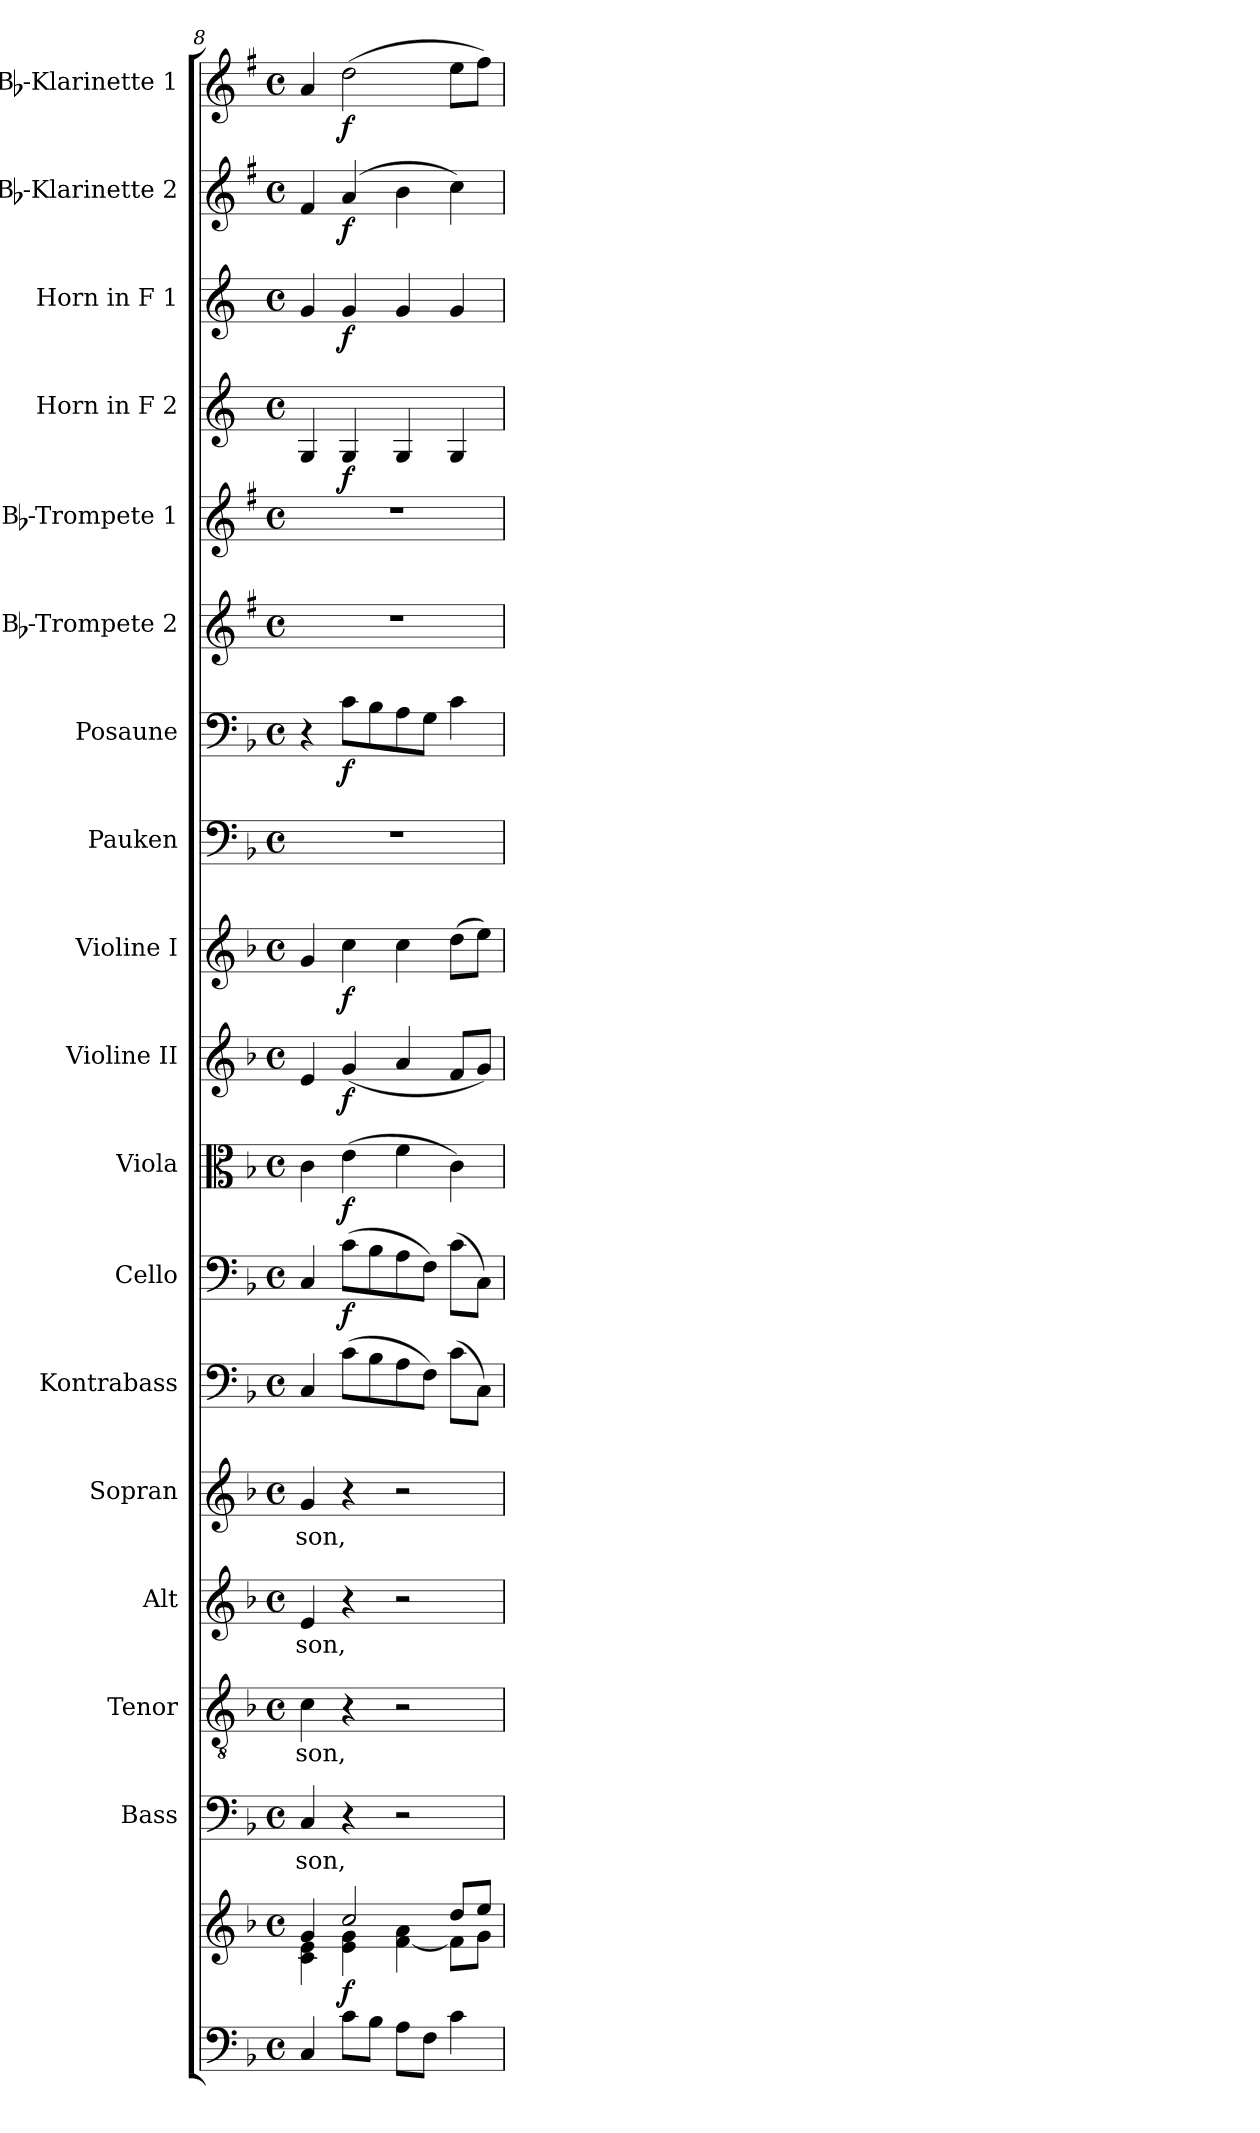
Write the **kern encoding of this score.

**kern	**kern	**dynam	**kern	**text	**kern	**text	**kern	**text	**kern	**text	**kern	**kern	**dynam	**kern	**dynam	**kern	**dynam	**kern	**dynam	**kern	**kern	**dynam	**kern	**kern	**kern	**dynam	**kern	**dynam	**kern	**dynam	**kern	**dynam
*part18	*part18	*part18	*part17	*part17	*part16	*part16	*part15	*part15	*part14	*part14	*part13	*part12	*part12	*part11	*part11	*part10	*part10	*part9	*part9	*part8	*part7	*part7	*part6	*part5	*part4	*part4	*part3	*part3	*part2	*part2	*part1	*part1
*staff19	*staff18	*staff18/19	*staff17	*staff17	*staff16	*staff16	*staff15	*staff15	*staff14	*staff14	*staff13	*staff12	*staff12	*staff11	*staff11	*staff10	*staff10	*staff9	*staff9	*staff8	*staff7	*staff7	*staff6	*staff5	*staff4	*staff4	*staff3	*staff3	*staff2	*staff2	*staff1	*staff1
*	*	*	*I"Bass	*	*I"Tenor	*	*I"Alt	*	*I"Sopran	*	*I"Kontrabass	*I"Cello	*	*I"Viola	*	*I"Violine II	*	*I"Violine I	*	*I"Pauken	*I"Posaune	*	*I"Bb-Trompete 2	*I"Bb-Trompete 1	*I"Horn in F 2	*	*I"Horn in F 1	*	*I"Bb-Klarinette 2	*	*I"Bb-Klarinette 1	*
*	*	*	*I'B.	*	*I'T.	*	*I'A.	*	*I'S.	*	*I'Kb.	*	*	*I'Vla.	*	*I'Vl. II	*	*I'Vl. I	*	*I'Pk.	*I'Pos.	*	*I'Bb Trp. 2	*I'Bb Trp. 1	*	*	*	*	*I'Bb Kl. 2	*	*I'Bb Kl. 1	*
*clefF4	*clefG2	*	*clefF4	*	*clefGv2	*	*clefG2	*	*clefG2	*	*clefF4	*clefF4	*	*clefC3	*	*clefG2	*	*clefG2	*	*clefF4	*clefF4	*	*clefG2	*clefG2	*clefG2	*	*clefG2	*	*clefG2	*	*clefG2	*
*	*	*	*	*	*	*	*	*	*	*	*ITrd7c12	*	*	*	*	*	*	*	*	*	*	*	*ITrd1c2	*ITrd1c2	*ITrd4c7	*	*ITrd4c7	*	*ITrd1c2	*	*ITrd1c2	*
*k[b-]	*k[b-]	*	*k[b-]	*	*k[b-]	*	*k[b-]	*	*k[b-]	*	*k[b-]	*k[b-]	*	*k[b-]	*	*k[b-]	*	*k[b-]	*	*k[b-]	*k[b-]	*	*k[b-]	*k[b-]	*k[b-]	*	*k[b-]	*	*k[b-]	*	*k[b-]	*
*F:	*F:	*	*F:	*	*F:	*	*F:	*	*F:	*	*F:	*F:	*	*F:	*	*F:	*	*F:	*	*F:	*F:	*	*F:	*F:	*F:	*	*F:	*	*F:	*	*F:	*
*M4/4	*M4/4	*	*M4/4	*	*M4/4	*	*M4/4	*	*M4/4	*	*M4/4	*M4/4	*	*M4/4	*	*M4/4	*	*M4/4	*	*M4/4	*M4/4	*	*M4/4	*M4/4	*M4/4	*	*M4/4	*	*M4/4	*	*M4/4	*
*met(c)	*met(c)	*	*met(c)	*	*met(c)	*	*met(c)	*	*met(c)	*	*met(c)	*met(c)	*	*met(c)	*	*met(c)	*	*met(c)	*	*met(c)	*met(c)	*	*met(c)	*met(c)	*met(c)	*	*met(c)	*	*met(c)	*	*met(c)	*
=8	=8	=8	=8	=8	=8	=8	=8	=8	=8	=8	=8	=8	=8	=8	=8	=8	=8	=8	=8	=8	=8	=8	=8	=8	=8	=8	=8	=8	=8	=8	=8	=8
*	*^	*	*	*	*	*	*	*	*	*	*	*	*	*	*	*	*	*	*	*	*	*	*	*	*	*	*	*	*	*	*	*
!	!	!	!	!	!LO:LY:b	!	!LO:LY:b	!	!LO:LY:b	!	!LO:LY:b	!	!	!	!	!	!	!	!	!	!	!	!	!	!	!	!	!	!	!	!	!	!
4C/	4g/	4c\ 4e\	.	4C/	-son,	4c\	-son,	4e/	-son,	4g/	-son,	4CC/	4C/	.	4c\	.	4e/	.	4g/	.	1r	4r	.	1r	1r	4C/	.	4c/	.	4e/	.	4g/	.
!	!	!	!LO:DY:b	!	!	!	!	!	!	!	!	!	!	!LO:DY:b	!	!LO:DY:b	!	!LO:DY:b	!	!LO:DY:b	!	!	!LO:DY:b	!	!	!	!LO:DY:b	!	!LO:DY:b	!	!LO:DY:b	!	!LO:DY:b
8c\L	2cc/	4e\ 4g\	f	4r	.	4r	.	4r	.	4r	.	(>8C\L	(>8c\L	f	(>4e\	f	(<4g/	f	4cc\	f	.	8c\L	f	.	.	4C/	f	4c/	f	(4g/	f	(>2cc\	f
8B-\J	.	.	.	.	.	.	.	.	.	.	.	8BB-\	8B-\	.	.	.	.	.	.	.	.	8B-\	.	.	.	.	.	.	.	.	.	.	.
8A\L	.	[<4f\ 4a\	.	2r	.	2r	.	2r	.	2r	.	8AA\	8A\	.	4f\	.	4a/	.	4cc\	.	.	8A\	.	.	.	4C/	.	4c/	.	4a\	.	.	.
8F\J	.	.	.	.	.	.	.	.	.	.	.	8FF\J)	8F\J)	.	.	.	.	.	.	.	.	8G\J	.	.	.	.	.	.	.	.	.	.	.
4c\	8dd/L	8f\L]	.	.	.	.	.	.	.	.	.	(>8C\L	(>8c\L	.	4c\)	.	8f/L	.	(>8dd\L	.	.	4c\	.	.	.	4C/	.	4c/	.	4b-\)	.	8dd\L	.
.	8ee/J	8g\J	.	.	.	.	.	.	.	.	.	8CC\J)	8C\J)	.	.	.	8g/J)	.	8ee\J)	.	.	.	.	.	.	.	.	.	.	.	.	8ee\J)	.
*	*v	*v	*	*	*	*	*	*	*	*	*	*	*	*	*	*	*	*	*	*	*	*	*	*	*	*	*	*	*	*	*	*	*
=	=	=	=	=	=	=	=	=	=	=	=	=	=	=	=	=	=	=	=	=	=	=	=	=	=	=	=	=	=	=	=	=
*-	*-	*-	*-	*-	*-	*-	*-	*-	*-	*-	*-	*-	*-	*-	*-	*-	*-	*-	*-	*-	*-	*-	*-	*-	*-	*-	*-	*-	*-	*-	*-	*-
